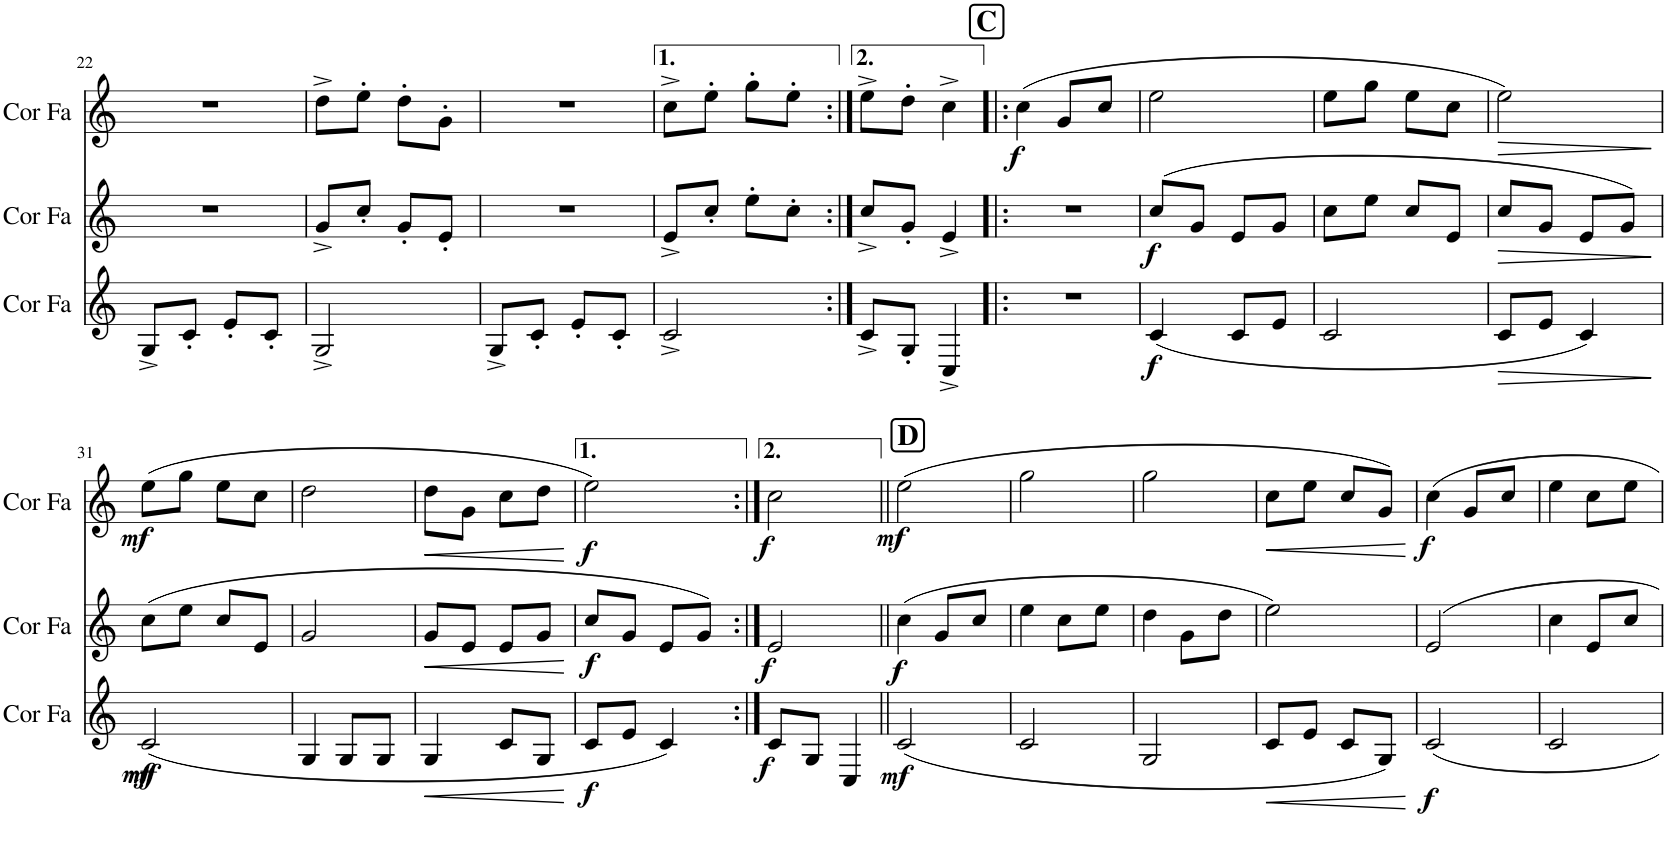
**kern	**dynam	**kern	**dynam	**kern	**dynam
*part3	*part3	*part2	*part2	*part1	*part1
*staff3	*staff3	*staff2	*staff2	*staff1	*staff1
*I"Cor en Fa	*	*I"Cor en Fa	*	*I"Cor en Fa	*
*I'Cor Fa	*	*I'Cor Fa	*	*I'Cor Fa	*
!!LO:PB:g=z
*clefG2	*	*clefG2	*	*clefG2	*
*Trd4c7	*	*Trd4c7	*	*Trd4c7	*
*k[]	*	*k[]	*	*k[]	*
*M2/4	*	*M2/4	*	*M2/4	*
=22	=22	=22	=22	=22	=22
8G^/L	.	2r	.	2r	.
8c'/J	.	.	.	.	.
8e'/L	.	.	.	.	.
8c'/J	.	.	.	.	.
=23	=23	=23	=23	=23	=23
2G^/	.	8g^/L	.	8dd^\L	.
.	.	8cc'/J	.	8ee'\J	.
.	.	8g'/L	.	8dd'\L	.
.	.	8e'/J	.	8g'\J	.
=24	=24	=24	=24	=24	=24
8G^/L	.	2r	.	2r	.
8c'/J	.	.	.	.	.
8e'/L	.	.	.	.	.
8c'/J	.	.	.	.	.
=25	=25	=25	=25	=25	=25
2c^/	.	8e^/L	.	8cc^\L	.
.	.	8cc'/J	.	8ee'\J	.
.	.	8ee'\L	.	8gg'\L	.
.	.	8cc'\J	.	8ee'\J	.
=26:|!	=26:|!	=26:|!	=26:|!	=26:|!	=26:|!
8c^/L	.	8cc^/L	.	8ee^\L	.
8G'/J	.	8g'/J	.	8dd'\J	.
4C^/	.	4e^/	.	4cc^\	.
!!LO:REH:place=s1:a:B:cj:fs=14:t=C
=27!|:	=27!|:	=27!|:	=27!|:	=27!|:	=27!|:
!	!	!	!	!	!LO:DY:b
2r	.	2r	.	(4cc\	f
.	.	.	.	8g/L	.
.	.	.	.	8cc/J	.
=28	=28	=28	=28	=28	=28
!	!LO:DY:b	!	!LO:DY:b	!	!
(4c/	f	(8cc/L	f	2ee\	.
.	.	8g/J	.	.	.
8c/L	.	8e/L	.	.	.
8e/J	.	8g/J	.	.	.
=29	=29	=29	=29	=29	=29
2c/	.	8cc\L	.	8ee\L	.
.	.	8ee\J	.	8gg\J	.
.	.	8cc/L	.	8ee\L	.
.	.	8e/J	.	8cc\J	.
=30	=30	=30	=30	=30	=30
!	!LO:HP:b	!	!LO:HP:b	!	!LO:HP:b
8c/L	>	8cc/L	>	2ee\)	>
8e/J	.	8g/J	.	.	.
4c/)	.	8e/L	.	.	.
.	.	8g/J)	.	.	.
.	]	.	]	.	]
!!LO:LB:g=z
=31	=31	=31	=31	=31	=31
!	!LO:DY:b	!	!	!	!
!	!LO:DY:n=1:b	!	!	!	!LO:DY:b
(2c/	mf mf	(8cc\L	.	(8ee\L	mf
.	.	8ee\J	.	8gg\J	.
.	.	8cc/L	.	8ee\L	.
.	.	8e/J	.	8cc\J	.
=32	=32	=32	=32	=32	=32
4G/	.	2g/	.	2dd\	.
8G/L	.	.	.	.	.
8G/J	.	.	.	.	.
=33	=33	=33	=33	=33	=33
!	!LO:HP:b	!	!LO:HP:b	!	!LO:HP:b
4G/	<	8g/L	<	8dd\L	<
.	.	8e/J	.	8g\J	.
8c/L	.	8e/L	.	8cc\L	.
8G/J	.	8g/J	.	8dd\J	.
.	[	.	[	.	[
=34	=34	=34	=34	=34	=34
!	!LO:DY:b	!	!LO:DY:b	!	!LO:DY:b
8c/L	f	8cc/L	f	2ee\)	f
8e/J	.	8g/J	.	.	.
4c/)	.	8e/L	.	.	.
.	.	8g/J)	.	.	.
=35:|!	=35:|!	=35:|!	=35:|!	=35:|!	=35:|!
!	!LO:DY:b	!	!LO:DY:b	!	!LO:DY:b
8c/L	f	2e/	f	2cc\	f
8G/J	.	.	.	.	.
4C/	.	.	.	.	.
!!LO:REH:place=s1:a:B:cj:fs=14:t=D
=36||	=36||	=36||	=36||	=36||	=36||
!	!LO:DY:b	!	!LO:DY:b	!	!LO:DY:b
(2c/	mf	(4cc\	f	(2ee\	mf
.	.	8g/L	.	.	.
.	.	8cc/J	.	.	.
=37	=37	=37	=37	=37	=37
2c/	.	4ee\	.	2gg\	.
.	.	8cc\L	.	.	.
.	.	8ee\J	.	.	.
=38	=38	=38	=38	=38	=38
2G/	.	4dd\	.	2gg\	.
.	.	8g\L	.	.	.
.	.	8dd\J	.	.	.
=39	=39	=39	=39	=39	=39
!	!LO:HP:b	!	!	!	!LO:HP:b
8c/L	<	2ee\)	.	8cc\L	<
8e/J	.	.	.	8ee\J	.
8c/L	.	.	.	8cc/L	.
8G/J)	.	.	.	8g/J)	.
.	[	.	.	.	[
=40	=40	=40	=40	=40	=40
!	!LO:DY:b	!	!	!	!LO:DY:b
2c/	f	2e/	.	4cc\	f
.	.	.	.	8g/L	.
.	.	.	.	8cc/J	.
=41	=41	=41	=41	=41	=41
2c/	.	4cc\	.	4ee\	.
.	.	8e/L	.	8cc\L	.
.	.	8cc/J	.	8ee\J	.
=	=	=	=	=	=
*-	*-	*-	*-	*-	*-
